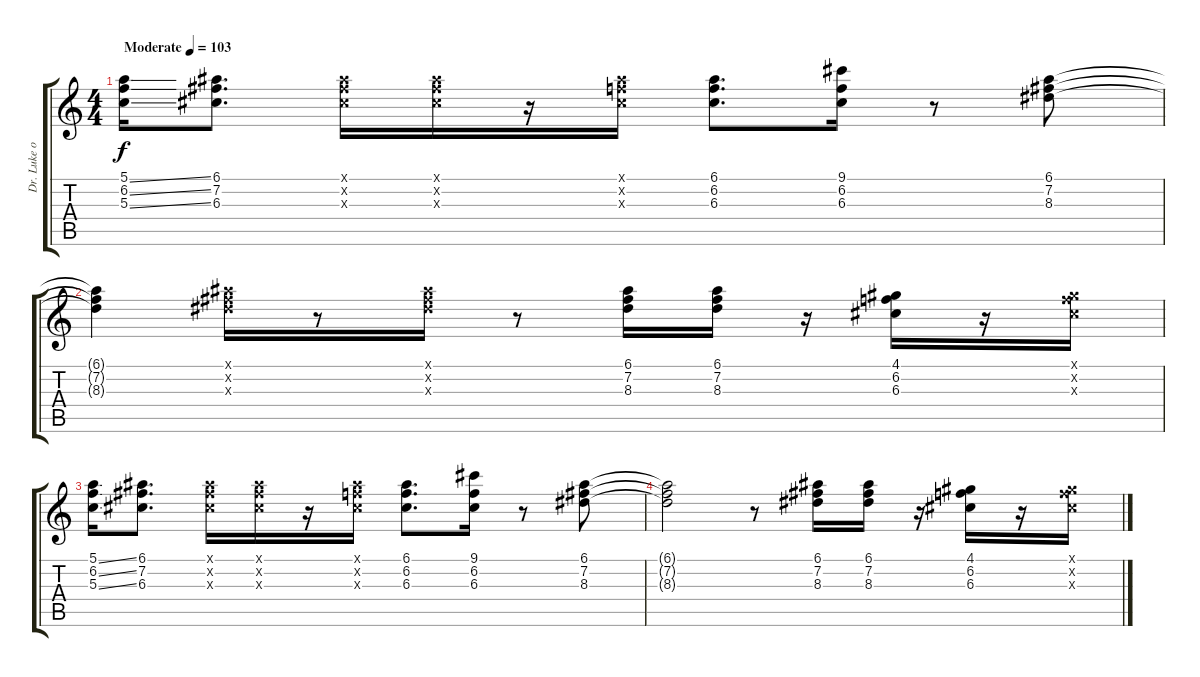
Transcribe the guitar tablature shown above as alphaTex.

\track ("Dr. Luke on the guitar son" "Dr. Luke o") {instrument electricguitarjazz}
\staff {score tabs}
\tuning (E4 B3 G3 D3 A2 E2) {hide}
\ts (4 4)
\tempo (103 "Moderate")
\clef g2
\ks c
(5.1{ss} 6.2{ss} 5.3{ss}).16{dy f instrument electricguitarjazz} (6.1 7.2 6.3).8{d} (6.1{x} 7.2{x} 6.3{x}).16 (6.1{x} 7.2{x} 6.3{x}).16 r.16 (6.1{x} 6.2{x} 6.3{x}).16 (6.1 6.2 6.3).8{d} (9.1 6.2 6.3).16 r.8 (6.1 7.2 8.3).8 |
(6.1{t} 7.2{t} 8.3{t}).4 (6.1{x} 7.2{x} 8.3{x}).16 r.8 (6.1{x} 7.2{x} 8.3{x}).16 r.8 (6.1 7.2 8.3).16 (6.1 7.2 8.3).16 r.16 (4.1 6.2 6.3).16 r.16 (4.1{x} 6.2{x} 6.3{x}).16 |
(5.1{ss} 6.2{ss} 5.3{ss}).16 (6.1 7.2 6.3).8{d} (6.1{x} 7.2{x} 6.3{x}).16 (6.1{x} 7.2{x} 6.3{x}).16 r.16 (6.1{x} 6.2{x} 6.3{x}).16 (6.1 6.2 6.3).8{d} (9.1 6.2 6.3).16 r.8 (6.1 7.2 8.3).8 |
(6.1{t} 7.2{t} 8.3{t}).2 r.8 (6.1 7.2 8.3).16 (6.1 7.2 8.3).16 r.16 (4.1 6.2 6.3).16 r.16 (4.1{x} 6.2{x} 6.3{x}).16
